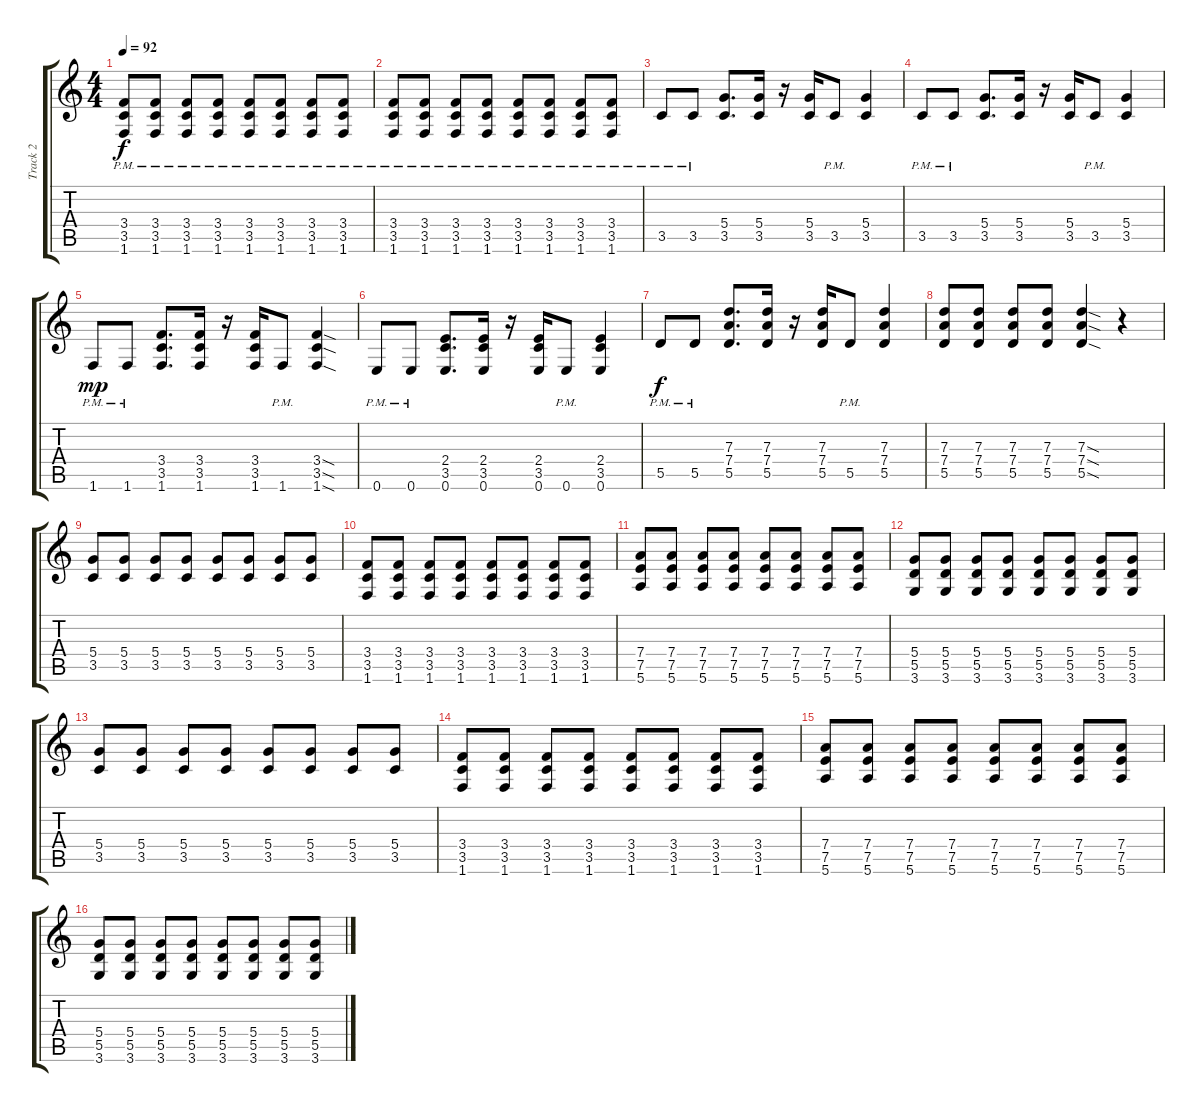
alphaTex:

\track ("Track 2" "Track 2") {instrument distortionguitar}
\staff {score tabs}
\tuning (E4 B3 G3 D3 A2 E2) {hide}
\ts (4 4)
\tempo 92
\clef g2
\ks c
(3.4{pm} 3.5{pm} 1.6{pm}).8{dy f} (3.4{pm} 3.5{pm} 1.6{pm}).8 (3.4{pm} 3.5{pm} 1.6{pm}).8 (3.4{pm} 3.5{pm} 1.6{pm}).8 (3.4{pm} 3.5{pm} 1.6{pm}).8 (3.4{pm} 3.5{pm} 1.6{pm}).8 (3.4{pm} 3.5{pm} 1.6{pm}).8 (3.4{pm} 3.5{pm} 1.6{pm}).8 |
(3.4{pm} 3.5{pm} 1.6{pm}).8 (3.4{pm} 3.5{pm} 1.6{pm}).8 (3.4{pm} 3.5{pm} 1.6{pm}).8 (3.4{pm} 3.5{pm} 1.6{pm}).8 (3.4{pm} 3.5{pm} 1.6{pm}).8 (3.4{pm} 3.5{pm} 1.6{pm}).8 (3.4{pm} 3.5{pm} 1.6{pm}).8 (3.4{pm} 3.5{pm} 1.6{pm}).8 |
3.5{pm}.8 3.5{pm}.8 (5.4 3.5).8{d} (5.4 3.5).16 r.16 (5.4 3.5).16 3.5{pm}.8 (5.4 3.5).4 |
3.5{pm}.8 3.5{pm}.8 (5.4 3.5).8{d} (5.4 3.5).16 r.16 (5.4 3.5).16 3.5{pm}.8 (5.4 3.5).4 |
1.6{pm}.8{dy mp} 1.6{pm}.8 (3.4 3.5 1.6).8{d} (3.4 3.5 1.6).16 r.16 (3.4 3.5 1.6).16 1.6{pm}.8 (3.4{sod} 3.5{sod} 1.6{sod}).4 |
0.6{pm}.8 0.6{pm}.8 (2.4 3.5 0.6).8{d} (2.4 3.5 0.6).16 r.16 (2.4 3.5 0.6).16 0.6{pm}.8 (2.4 3.5 0.6).4 |
5.5{pm}.8{dy f} 5.5{pm}.8 (7.3 7.4 5.5).8{d} (7.3 7.4 5.5).16 r.16 (7.3 7.4 5.5).16 5.5{pm}.8 (7.3 7.4 5.5).4 |
(7.3 7.4 5.5).8 (7.3 7.4 5.5).8 (7.3 7.4 5.5).8 (7.3 7.4 5.5).8 (7.3{sod} 7.4{sod} 5.5{sod}).4 r.4 |
(5.4 3.5).8 (5.4 3.5).8 (5.4 3.5).8 (5.4 3.5).8 (5.4 3.5).8 (5.4 3.5).8 (5.4 3.5).8 (5.4 3.5).8 |
(3.4 3.5 1.6).8 (3.4 3.5 1.6).8 (3.4 3.5 1.6).8 (3.4 3.5 1.6).8 (3.4 3.5 1.6).8 (3.4 3.5 1.6).8 (3.4 3.5 1.6).8 (3.4 3.5 1.6).8 |
(7.4 7.5 5.6).8 (7.4 7.5 5.6).8 (7.4 7.5 5.6).8 (7.4 7.5 5.6).8 (7.4 7.5 5.6).8 (7.4 7.5 5.6).8 (7.4 7.5 5.6).8 (7.4 7.5 5.6).8 |
(5.4 5.5 3.6).8 (5.4 5.5 3.6).8 (5.4 5.5 3.6).8 (5.4 5.5 3.6).8 (5.4 5.5 3.6).8 (5.4 5.5 3.6).8 (5.4 5.5 3.6).8 (5.4 5.5 3.6).8 |
(5.4 3.5).8 (5.4 3.5).8 (5.4 3.5).8 (5.4 3.5).8 (5.4 3.5).8 (5.4 3.5).8 (5.4 3.5).8 (5.4 3.5).8 |
(3.4 3.5 1.6).8 (3.4 3.5 1.6).8 (3.4 3.5 1.6).8 (3.4 3.5 1.6).8 (3.4 3.5 1.6).8 (3.4 3.5 1.6).8 (3.4 3.5 1.6).8 (3.4 3.5 1.6).8 |
(7.4 7.5 5.6).8 (7.4 7.5 5.6).8 (7.4 7.5 5.6).8 (7.4 7.5 5.6).8 (7.4 7.5 5.6).8 (7.4 7.5 5.6).8 (7.4 7.5 5.6).8 (7.4 7.5 5.6).8 |
(5.4 5.5 3.6).8 (5.4 5.5 3.6).8 (5.4 5.5 3.6).8 (5.4 5.5 3.6).8 (5.4 5.5 3.6).8 (5.4 5.5 3.6).8 (5.4 5.5 3.6).8 (5.4 5.5 3.6).8
